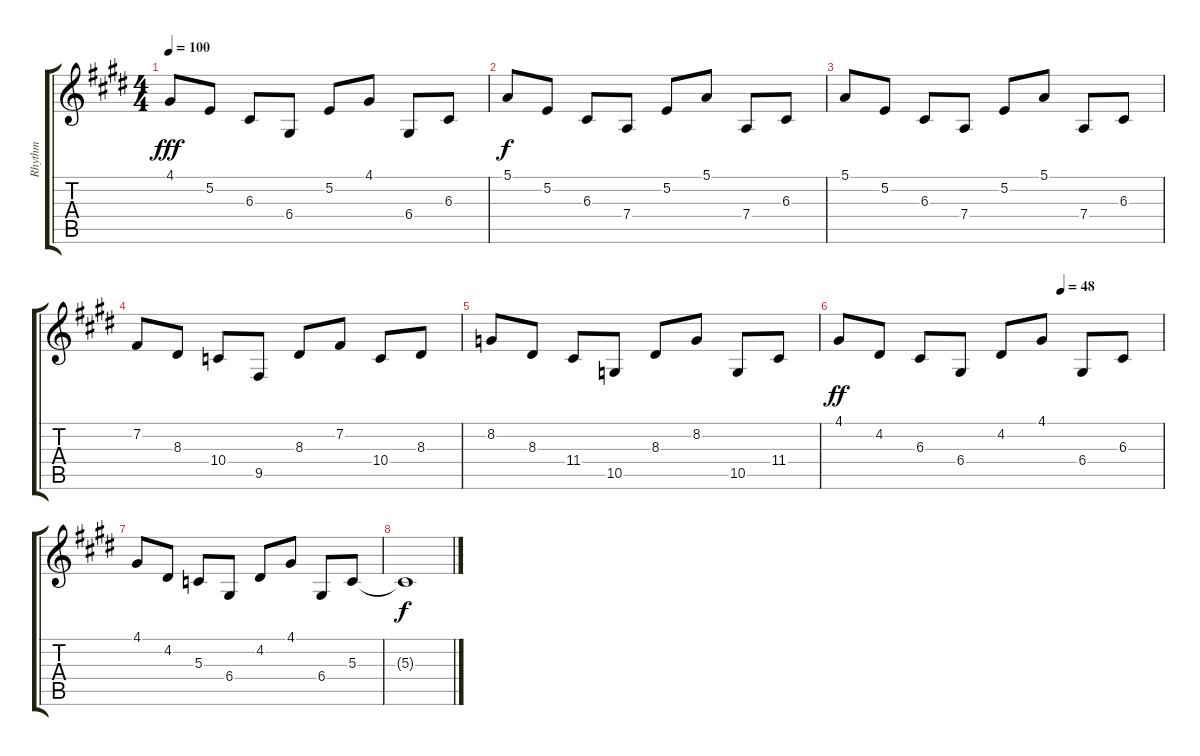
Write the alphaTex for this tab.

\track ("Rhythm" "Rhythm") {instrument orchestralharp}
\staff {score tabs}
\tuning (E4 B3 G3 D3 A2 E2) {hide}
\ts (4 4)
\tempo 100
\clef g2
\ks e
4.1.8{dy fff} 5.2.8 6.3.8 6.4.8 5.2.8 4.1.8 6.4.8 6.3.8 |
5.1.8{dy f} 5.2.8 6.3.8 7.4.8 5.2.8 5.1.8 7.4.8 6.3.8 |
5.1.8 5.2.8 6.3.8 7.4.8 5.2.8 5.1.8 7.4.8 6.3.8 |
7.2.8 8.3.8 10.4.8 9.5.8 8.3.8 7.2.8 10.4.8 8.3.8 |
8.2.8 8.3.8 11.4.8 10.5.8 8.3.8 8.2.8 10.5.8 11.4.8 |
\tempo (48 0.6875)
4.1.8{dy ff} 4.2.8 6.3.8 6.4.8 4.2.8 4.1.8 6.4.8 6.3.8 |
4.1.8 4.2.8 5.3.8 6.4.8 4.2.8 4.1.8 6.4.8 5.3.8 |
5.3{t}.1{dy f}
